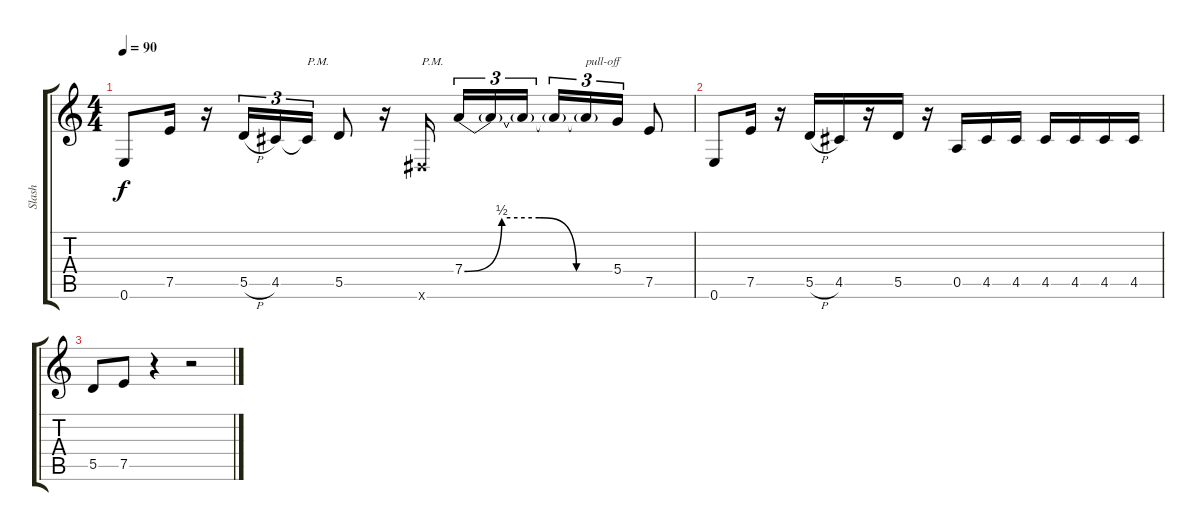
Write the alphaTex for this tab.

\track ("Slash" "Slash") {instrument overdrivenguitar}
\staff {score tabs}
\tuning (E4 B3 G3 D3 A2 E2) {hide}
\ts (4 4)
\tempo 90
\clef g2
\ks c
0.6.8{dy f} 7.5.16 r.16 5.5{h}.16{tu (3 2)} 4.5.16{tu (3 2)} 4.5{t}.16{tu (3 2) txt "P.M."} 5.5.8 r.16 -1.6{x}.16{txt "P.M."} 7.4{be (custom 0 0 15 2 30 2 45 0 60 0)}.16{tu (3 2)} 7.4{t}.16{tu (3 2)} 7.4{t}.16{tu (3 2)} 7.4{t}.16{tu (3 2)} 7.4{t}.16{tu (3 2) txt "pull-off"} 5.4.16{tu (3 2)} 7.5.8 |
0.6.8 7.5.16 r.16 5.5{h}.16 4.5.16 r.16 5.5.16 r.16 0.5.16 4.5.16 4.5.16 4.5.16 4.5.16 4.5.16 4.5.16 |
5.5.8 7.5.8 r.4 r.2
